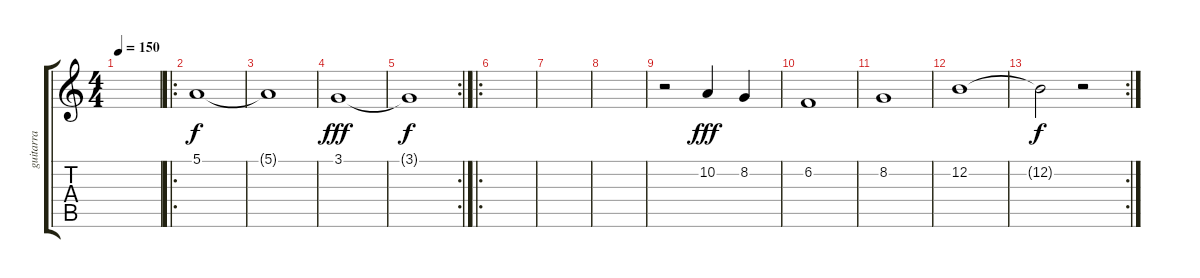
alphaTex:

\track ("guitarra" "guitarra") {instrument choiraahs}
\staff {score tabs}
\tuning (E4 B3 G3 D3 A2 E2) {hide}
\ts (4 4)
\tempo 150
\clef g2
\ks c
|
\ro
5.1.1 |
5.1{t}.1{dy f} |
3.1.1{dy fff} |
\rc 2
3.1{t}.1{dy f} |
\ro
|
|
|
r.2 10.2.4{dy fff} 8.2.4 |
6.2.1 |
8.2.1 |
12.2.1 |
\rc 2
12.2{t}.2{dy f} r.2
